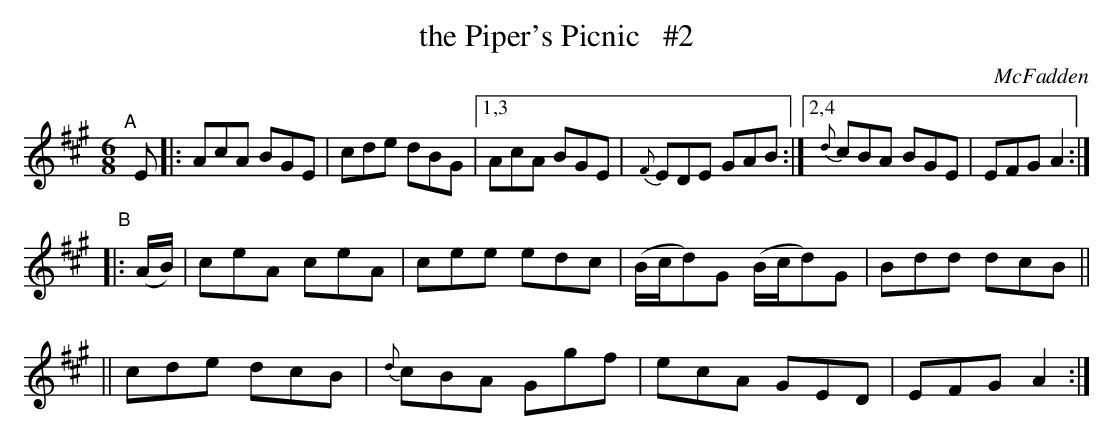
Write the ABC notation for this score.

X:1
T: the Piper's Picnic   #2
O: McFadden
M: 6/8
L: 1/8
K: A
"^A"[|] E \
|: AcA BGE | cde dBG |[1,3 AcA BGE | {F}EDE GAB \
                    :|[2,4 {d}cBA BGE | EFG A2 :|
"^B"|: (A/B/) \
|  ceA ceA | cee edc | (B/c/d)G (B/c/d)G | Bdd dcB ||
|| cde dcB | {d}cBA Ggf | ecA GED | EFG A2 :|
